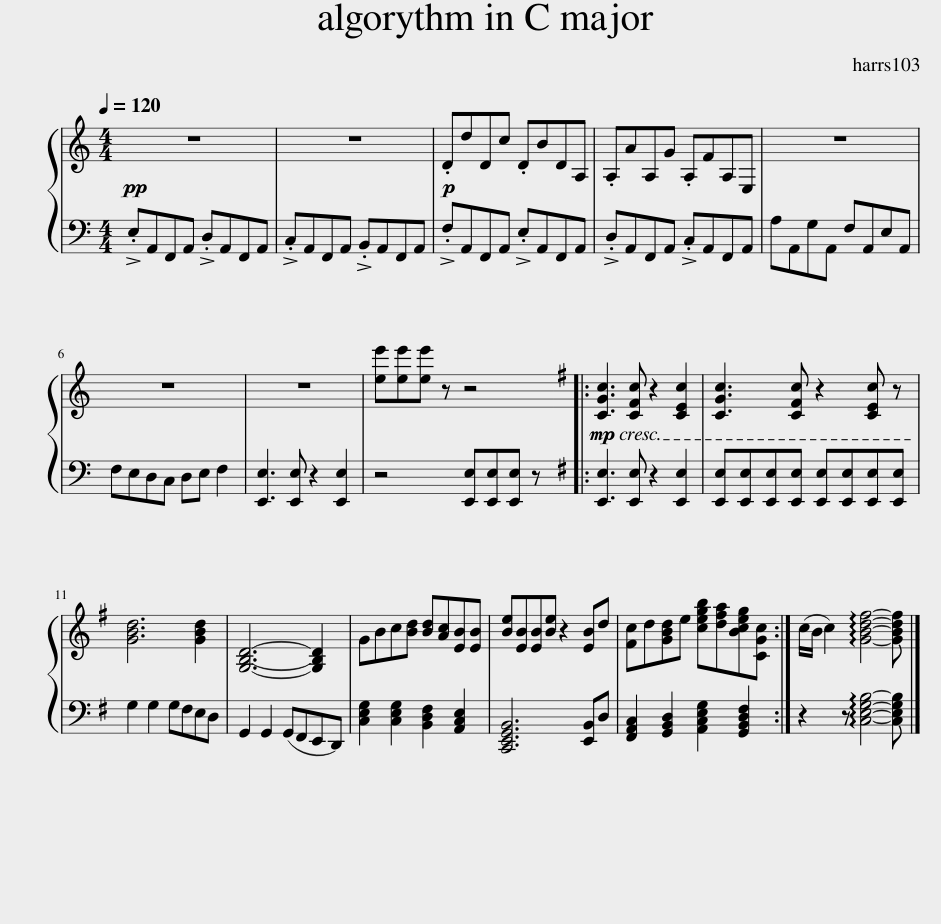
X:1
%%score { 1 | 2 }
L:1/8
Q:1/4=120
M:4/4
I:linebreak $
K:C
V:1 treble
V:2 bass
V:1
!pp! z8 | z8 |!p! .DdDc .DBDA, | .A,AA,G .A,FA,E, | z8 |$ %5
 z8 | z8 | [ee'][ee'][ee'] z z4 |:[K:G]!mp! [CGc]3 [CFc] z2 [CEc]2 | [CGc]3 [CFc] z2 [CEc] z |$ %10
 [GBd]6 [GBd]2 | [G,B,D]6- [G,B,D]2 | GBc[Bd] [Bd][Ac][EB][EB] | [Be][EB][EB][Be] z2 [EB]d | [Fc]d[GBd]e [cegb][dfa][Bceg][CGc] :| %15
 (c/B/ c2) !arpeggio![GBdf]4- [GBdf] |] %16
V:2
 !>!.E,A,,F,,A,, !>!.D,A,,F,,A,, | !>!.C,A,,F,,A,, !>!.B,,A,,F,,A,, | !>!.F,A,,F,,A,, !>!.E,A,,F,,A,, | !>!.D,A,,F,,A,, !>!.C,A,,F,,A,, | A,A,,G,A,, F,A,,E,A,, |$ %5
 F,E,D,C, D,E, F,2 | [E,,E,]3 [E,,E,] z2 [E,,E,]2 | z4 [E,,E,][E,,E,][E,,E,] z |:[K:G] [E,,E,]3 [E,,E,] z2 [E,,E,]2 | [E,,E,][E,,E,][E,,E,][E,,E,] [E,,E,][E,,E,][E,,E,][E,,E,] |$ %10
 G,2 G,2 G,F,E,D, | G,,2 G,,2 (G,,F,,E,,D,,) | [C,E,G,]2 [C,E,G,]2 [B,,D,F,]2 [A,,C,E,]2 | [C,,E,,G,,B,,]6 [E,,B,,]D, | [F,,A,,C,]2 [G,,B,,D,]2 [A,,C,E,G,]2 [G,,B,,D,F,]2 :| %15
 z2 z !arpeggio![C,E,G,B,]4- [C,E,G,B,] |] %16
